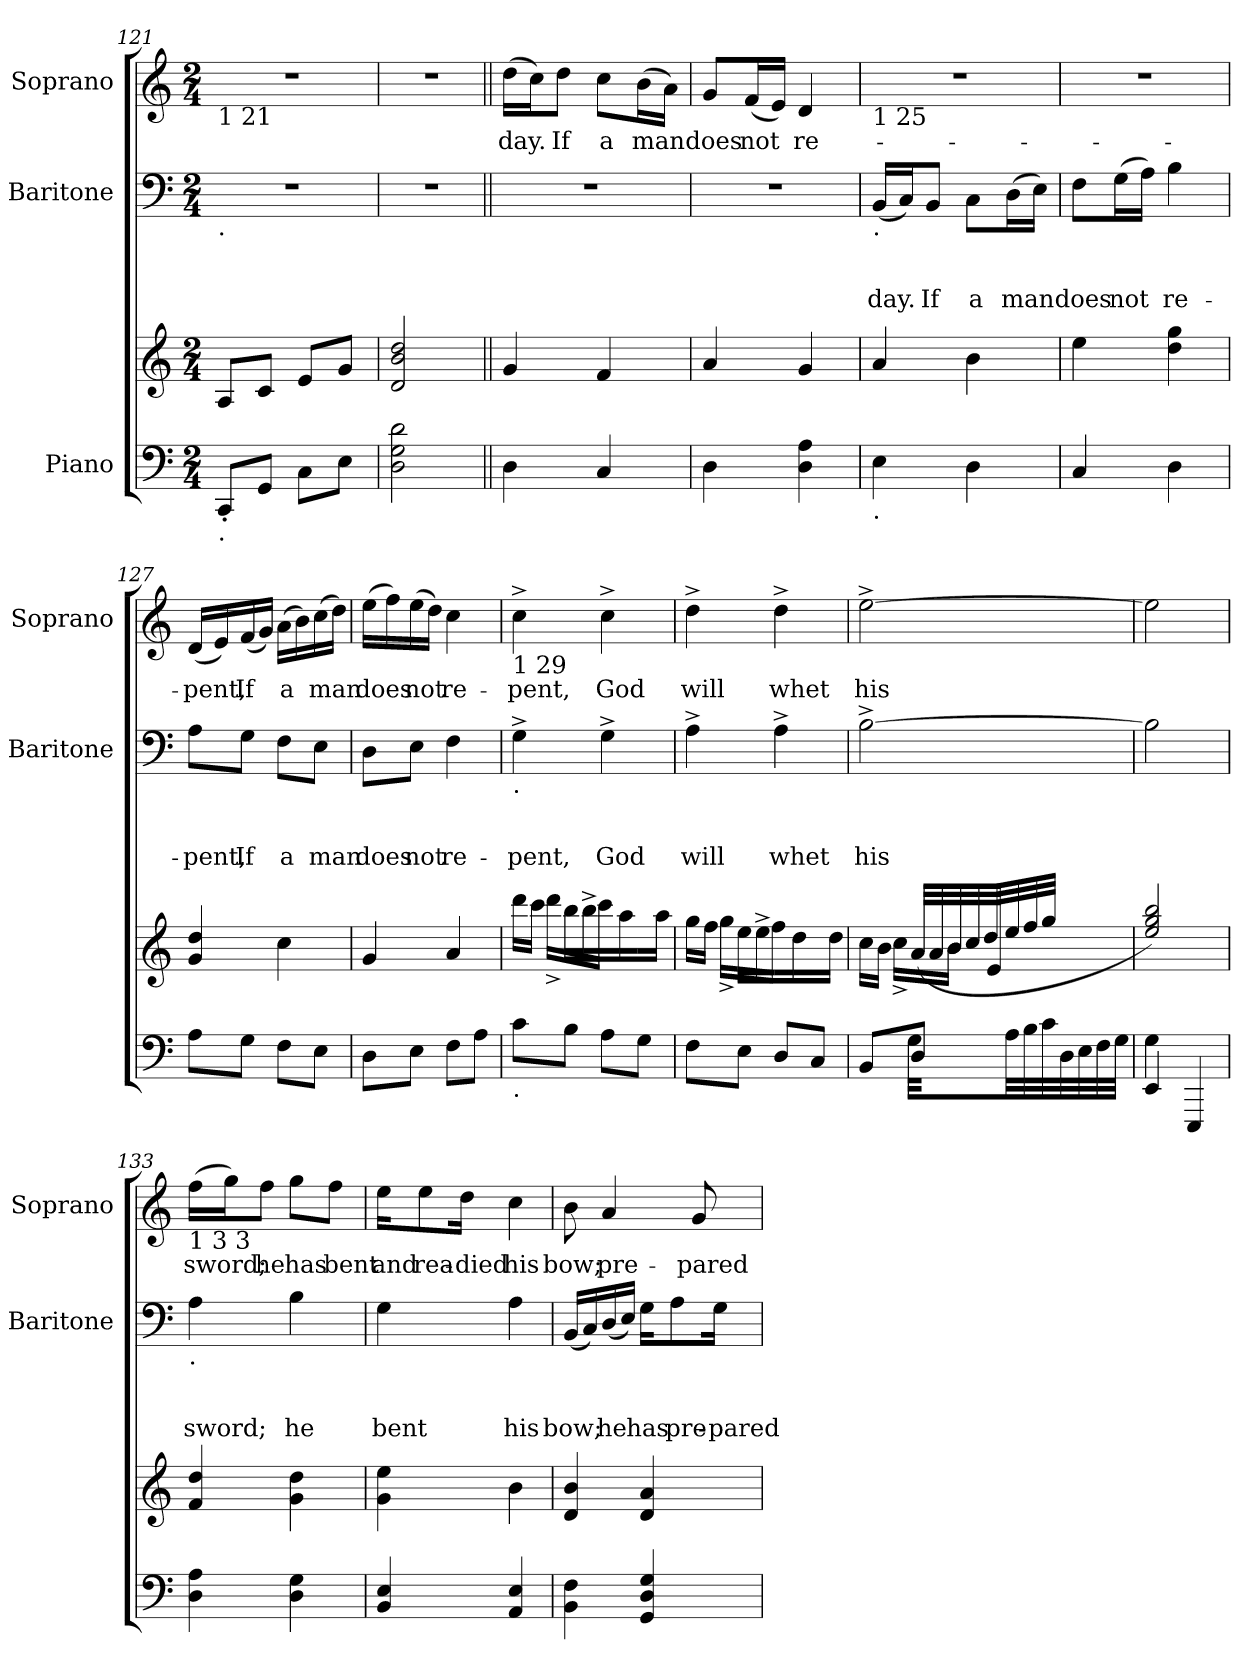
**kern	**kern	**kern	**text	**text	**text	**kern	**text
*part3	*part3	*part2	*part2	*part2	*part2	*part1	*part1
*staff4	*staff3	*staff2	*staff2	*staff2	*staff2	*staff1	*staff1
*I"Piano	*	*I"Baritone	*	*	*	*I"Soprano	*
*	*	*I'Baritone	*	*	*	*I'Soprano	*
!!LO:PB:g=z
*clefF4	*clefG2	*clefF4	*	*	*	*clefG2	*
*k[]	*k[]	*k[]	*	*	*	*k[]	*
*C:	*C:	*C:	*	*	*	*C:	*
*M2/4	*M2/4	*M2/4	*	*	*	*M2/4	*
=121	=121	=121	=121	=121	=121	=121	=121
!	!	!	!	!	!	!LO:TX:b:t=1 21	!
!	!	!LO:TX:b:t=.	!	!	!	!	!
!LO:TX:b:t=.	!	!	!	!	!	!	!
!	!	!LO:N:vis=1	!	!	!	!LO:N:vis=1	!
8CC'</L	8A/L	2r	.	.	.	2r	.
8GG/J	8c/J	.	.	.	.	.	.
8C\L	8e/L	.	.	.	.	.	.
8E\J	8g/J	.	.	.	.	.	.
=122	=122	=122	=122	=122	=122	=122	=122
!	!	!LO:N:vis=1	!	!	!	!LO:N:vis=1	!
2D\ 2G\ 2d\	2d/ 2b/ 2dd/	2r	.	.	.	2r	.
=123||	=123||	=123||	=123||	=123||	=123||	=123||	=123||
!	!LO:N:head=solid	!LO:N:vis=1	!	!	!	!	!LO:LY:b:rj
4D\	4g/	2r	.	.	.	(>16dd\LL	-day.
.	.	.	.	.	.	16cc\J)	.
!	!	!	!	!	!	!	!LO:LY:b:rj
.	.	.	.	.	.	8dd\J	If
!	!LO:N:head=solid	!	!	!	!	!	!LO:LY:b:rj
4C/	4f/	.	.	.	.	8cc\L	a
!	!	!	!	!	!	!	!LO:LY:b:rj
.	.	.	.	.	.	(>16b\L	man
.	.	.	.	.	.	16a\JJ)	.
=124	=124	=124	=124	=124	=124	=124	=124
!	!LO:N:head=solid	!LO:N:vis=1	!	!	!	!	!LO:LY:b
4D\	4a/	2r	.	.	.	8g/L	does
!	!	!	!	!	!	!	!LO:LY:b:rj
.	.	.	.	.	.	(<16f/L	not
.	.	.	.	.	.	16e/JJ)	.
!	!LO:N:head=solid	!	!	!	!	!	!LO:LY:b
4D\ 4A\	4g/	.	.	.	.	4d/	re-
!!LO:LB:g=z
=125	=125	=125	=125	=125	=125	=125	=125
!	!	!	!	!	!	!LO:TX:b:t=1 25	!
!	!	!LO:TX:b:t=.	!	!	!	!	!
!LO:TX:b:t=.	!	!	!	!	!	!	!
!	!LO:N:head=solid	!	!	!	!LO:LY:b	!LO:N:vis=1	!
4E\	4a/	(<16BB/LL	.	.	day.	2r	.
.	.	16C/J)	.	.	.	.	.
!	!	!	!	!	!LO:LY:b:rj	!	!
.	.	8BB/J	.	.	If	.	.
!	!LO:N:head=solid	!	!	!	!LO:LY:b	!	!
4D\	4b\	8C\L	.	.	a	.	.
!	!	!	!	!	!LO:LY:b	!	!
.	.	(>16D\L	.	.	man	.	.
.	.	16E\JJ)	.	.	.	.	.
=126	=126	=126	=126	=126	=126	=126	=126
!	!LO:N:head=solid	!	!	!	!LO:LY:b	!LO:N:vis=1	!
4C/	4ee\	8F\L	.	.	does	2r	.
!	!	!	!	!	!LO:LY:b	!	!
.	.	(>16G\L	.	.	not	.	.
.	.	16A\JJ)	.	.	.	.	.
!	!	!	!	!	!LO:LY:b	!	!
4D\	4dd\ 4gg\	4B\	.	.	re-	.	.
=127	=127	=127	=127	=127	=127	=127	=127
!	!LO:N:n=1:head=solid	!	!	!	!LO:LY:b:rj	!	!LO:LY:b:rj
8A\L	4g/ 4dd/	8A\L	.	.	-pent,	(<16d/LL	-pent,
.	.	.	.	.	.	16e/)	.
!	!	!	!	!	!LO:LY:b:rj	!	!LO:LY:b:rj
8G\J	.	8G\J	.	.	If	(<16f/	If
.	.	.	.	.	.	16g/JJ)	.
!	!LO:N:head=solid	!	!	!	!LO:LY:b	!	!LO:LY:b
8F\L	4cc\	8F\L	.	.	a	(>16a\LL	a
.	.	.	.	.	.	16b\)	.
!	!	!	!	!	!LO:LY:b	!	!LO:LY:b
8E\J	.	8E\J	.	.	man	(>16cc\	man
.	.	.	.	.	.	16dd\JJ)	.
=128	=128	=128	=128	=128	=128	=128	=128
!	!LO:N:head=solid	!	!	!	!LO:LY:b	!	!LO:LY:b
8D\L	4g/	8D\L	.	.	does	(>16ee\LL	does
.	.	.	.	.	.	16ff\)	.
!	!	!	!	!	!LO:LY:b:rj	!	!LO:LY:b:rj
8E\J	.	8E\J	.	.	not	(>16ee\	not
.	.	.	.	.	.	16dd\JJ)	.
!	!LO:N:head=solid	!	!	!	!LO:LY:b	!	!LO:LY:b
8F\L	4a/	4F\	.	.	re-	4cc\	re-
8A\J	.	.	.	.	.	.	.
!!LO:PB:g=z
=129	=129	=129	=129	=129	=129	=129	=129
!	!	!	!	!	!	!LO:TX:b:t=1 29	!
!	!	!LO:TX:b:t=.	!	!	!	!	!
!LO:TX:b:t=.	!	!	!	!	!	!	!
!	!LO:N:head=solid	!	!	!	!LO:LY:b:rj	!	!LO:LY:b
*	*^	*	*	*	*	*	*
8c\L	16ddd\LL	16ryy	4G^>\	.	.	-pent,	4cc^>\	-pent,
!	!LO:N:head=solid	!LO:N:head=solid	!	!	!	!	!	!
.	16ccc\JJ	16ddd^<\LL	.	.	.	.	.	.
!	!LO:N:head=solid	!	!	!	!	!	!	!
8B\J	16bb\LL	16ryy	.	.	.	.	.	.
!	!LO:N:head=solid	!LO:N:head=solid	!	!	!	!	!	!
.	16bb^<\	16ccc\JJ	.	.	.	.	.	.
!	!	!	!	!	!	!LO:LY:b:rj	!	!LO:LY:b:rj
8A\L	16ryy	4ryy	4G^>\	.	.	God	4cc^>\	God
!	!LO:N:head=solid	!	!	!	!	!	!	!
.	16aa\	.	.	.	.	.	.	.
8G\J	16ryy	.	.	.	.	.	.	.
!	!LO:N:head=solid	!	!	!	!	!	!	!
.	16aa\JJ	.	.	.	.	.	.	.
=130	=130	=130	=130	=130	=130	=130	=130	=130
!	!LO:N:head=solid	!	!	!	!	!LO:LY:b	!	!LO:LY:b
8F\L	16gg\LL	16ryy	4A^>\	.	.	will	4dd^>\	will
!	!LO:N:head=solid	!LO:N:head=solid	!	!	!	!	!	!
.	16ff\JJ	16gg^<\LL	.	.	.	.	.	.
!	!LO:N:head=solid	!	!	!	!	!	!	!
8E\J	16ee\LL	16ryy	.	.	.	.	.	.
!	!LO:N:head=solid	!LO:N:head=solid	!	!	!	!	!	!
.	16ee^<\	16ff\JJ	.	.	.	.	.	.
!	!	!	!	!	!	!LO:LY:b	!	!LO:LY:b
8D/L	16ryy	4ryy	4A^>\	.	.	whet	4dd^>\	whet
!	!LO:N:head=solid	!	!	!	!	!	!	!
.	16dd\	.	.	.	.	.	.	.
8C/J	16ryy	.	.	.	.	.	.	.
!	!LO:N:head=solid	!	!	!	!	!	!	!
.	16dd\JJ	.	.	.	.	.	.	.
=131	=131	=131	=131	=131	=131	=131	=131	=131
*^	*	*	*	*	*	*	*	*
!	!	!LO:N:head=solid	!	!	!	!	!LO:LY:b	!	!LO:LY:b
8BB/L	8ryy	16cc\LL	16ryy	[>2B^>\	.	.	his	[>2ee^>\	his
!	!	!LO:N:head=solid	!LO:N:head=solid	!	!	!	!	!	!
.	.	16b\JJ	16cc^<\LL	.	.	.	.	.	.
8D/J	32G\LLL	(>32a/LLL	16ryy	.	.	.	.	.	.
!	!	!LO:N:head=solid	!	!	!	!	!	!	!
.	8ryy	32a/	.	.	.	.	.	.	.
!	!	!LO:N:head=solid	!LO:N:head=solid	!	!	!	!	!	!
.	.	32b/	16b\JJ	.	.	.	.	.	.
!	!	!LO:N:head=solid	!	!	!	!	!	!	!
.	.	32cc/	.	.	.	.	.	.	.
!	!	!	!LO:N:head=solid	!	!	!	!	!	!
4ryy	.	32e/JJJ	32dd/LLL	.	.	.	.	.	.
!	!	!	!LO:N:head=solid	!	!	!	!	!	!
.	32A\	8ryy	32ee/	.	.	.	.	.	.
!	!	!	!LO:N:head=solid	!	!	!	!	!	!
.	32B\	.	32ff/	.	.	.	.	.	.
!	!	!	!LO:N:head=solid	!	!	!	!	!	!
.	32c\	.	32gg/JJJ	.	.	.	.	.	.
.	32D\	.	8ryy	.	.	.	.	.	.
.	32E\	16.ryy	.	.	.	.	.	.	.
.	32F\	.	.	.	.	.	.	.	.
.	32G\JJJ	.	.	.	.	.	.	.	.
*	*	*v	*v	*	*	*	*	*	*
=132	=132	=132	=132	=132	=132	=132	=132	=132
!LO:N:head=solid	!	!	!	!	!	!	!	!
4G\	4EE/	2ee/ 2gg/ 2bb/)	2B\]	.	.	.	2ee\]	.
4EEE/	4ryy	.	.	.	.	.	.	.
!!LO:LB:g=z
=133	=133	=133	=133	=133	=133	=133	=133	=133
!	!	!	!	!	!	!	!LO:TX:b:t=1 3 3	!
!	!	!	!LO:TX:b:t=.	!	!	!	!	!
!LO:TX:b:t=.	!	!	!	!	!	!	!	!
!	!	!	!	!	!	!LO:LY:b	!	!LO:LY:b
*v	*v	*	*	*	*	*	*	*
4D\ 4A\	4f/ 4dd/	4A\	.	.	sword;	(>16ff\LL	sword;
.	.	.	.	.	.	16gg\J)	.
!	!	!	!	!	!	!	!LO:LY:b:rj
.	.	.	.	.	.	8ff\J	he
!	!	!	!	!	!LO:LY:b:rj	!	!LO:LY:b
4D\ 4G\	4g\ 4dd\	4B\	.	.	he	8gg\L	has
!	!	!	!	!	!	!	!LO:LY:b:rj
.	.	.	.	.	.	8ff\J	bent
=134	=134	=134	=134	=134	=134	=134	=134
!	!	!	!	!	!LO:LY:b	!	!LO:LY:b
4BB/ 4E/	4g\ 4ee\	4G\	.	.	bent	16ee\KL	and
!	!	!	!	!	!	!	!LO:LY:b
.	.	.	.	.	.	8ee\	rea-
!	!	!	!	!	!	!	!LO:LY:b
.	.	.	.	.	.	16dd\Jk	-died
!	!LO:N:head=solid	!	!	!	!LO:LY:b	!	!LO:LY:b
4AA/ 4E/	4b\	4A\	.	.	his	4cc\	his
=135	=135	=135	=135	=135	=135	=135	=135
!	!	!	!	!	!LO:LY:b	!	!LO:LY:b
4BB\ 4F\	4d/ 4b/	(<16BB/LL	.	.	bow;	8b\	bow;
.	.	16C/)	.	.	.	.	.
!	!	!	!	!	!LO:LY:b	!	!LO:LY:b
.	.	(<16D/	.	.	he	4a/	pre-
.	.	16E/JJ)	.	.	.	.	.
!	!LO:N:n=2:head=solid	!	!	!	!LO:LY:b	!	!
4GG/ 4D/ 4G/	4d/ 4a/	16G\KL	.	.	has	.	.
!	!	!	!	!	!LO:LY:b	!	!
.	.	8A\	.	.	pre-	.	.
!	!	!	!	!	!	!	!LO:LY:b:rj
.	.	.	.	.	.	8g/	-pared
!	!	!	!	!	!LO:LY:b	!	!
.	.	16G\Jk	.	.	-pared	.	.
=	=	=	=	=	=	=	=
*-	*-	*-	*-	*-	*-	*-	*-
